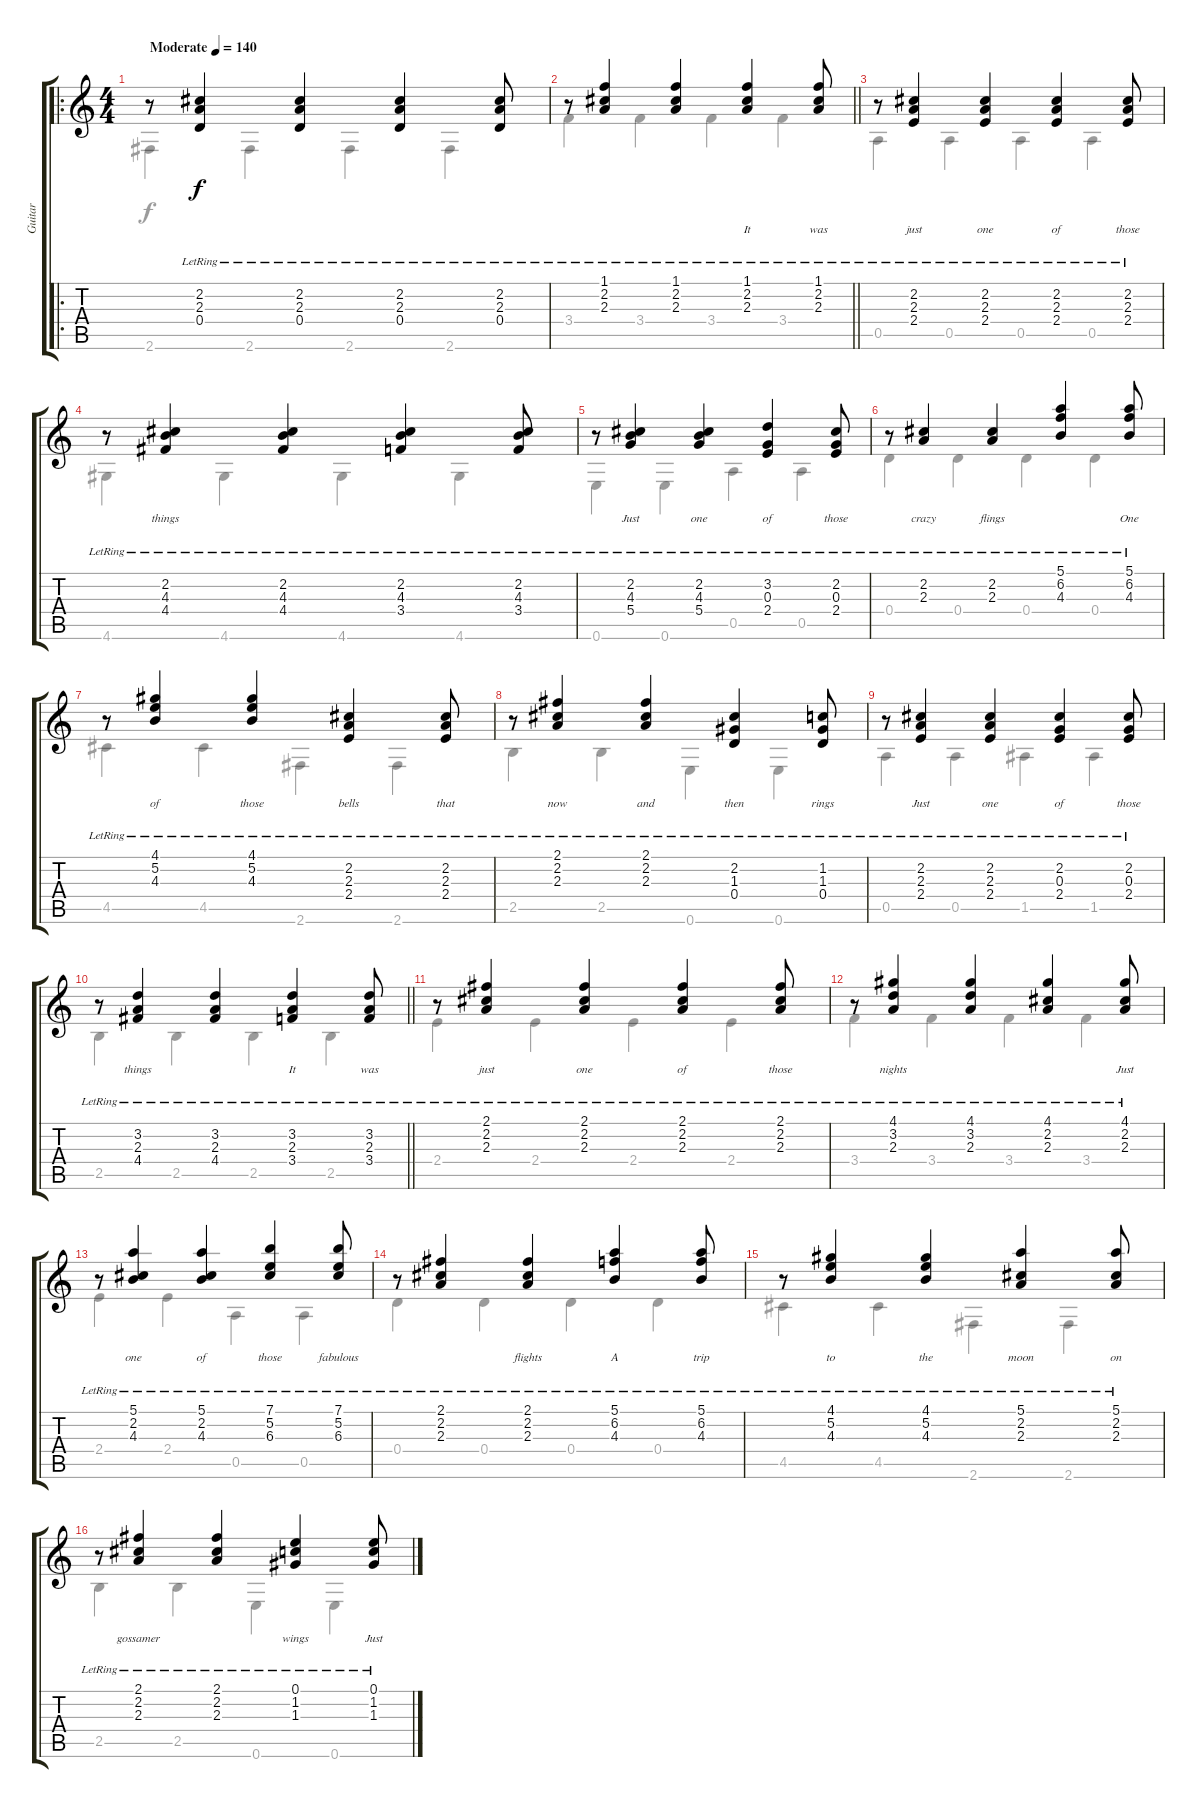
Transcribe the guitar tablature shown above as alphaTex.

\track ("Guitar" "Guitar") {instrument acousticguitarnylon}
\staff {score tabs}
\tuning (E4 B3 G3 D3 A2 E2) {hide}
\voice
\ro
\ts (4 4)
\tempo (140 "Moderate")
\clef g2
\ks c
r.8{dy f instrument acousticguitarnylon} (2.2{lr} 2.3{lr} 0.4{lr}).4 (2.2{lr} 2.3{lr} 0.4{lr}).4 (2.2{lr} 2.3{lr} 0.4{lr}).4 (2.2{lr} 2.3{lr} 0.4{lr}).8 |
\barLineRight lightlight
r.8 (1.1{lr} 2.2{lr} 2.3{lr}).4{lyrics (0 "") lyrics (1 "") lyrics (2 "") lyrics (3 "") lyrics (4 "")} (1.1{lr} 2.2{lr} 2.3{lr}).4{lyrics (0 "") lyrics (1 "") lyrics (2 "") lyrics (3 "") lyrics (4 "")} (1.1{lr} 2.2{lr} 2.3{lr}).4{lyrics (0 "It") lyrics (1 "") lyrics (2 "") lyrics (3 "") lyrics (4 "")} (1.1{lr} 2.2{lr} 2.3{lr}).8{lyrics (0 "was") lyrics (1 "") lyrics (2 "") lyrics (3 "") lyrics (4 "")} |
r.8 (2.2{lr} 2.3{lr} 2.4{lr}).4{lyrics (0 "just") lyrics (1 "") lyrics (2 "") lyrics (3 "") lyrics (4 "")} (2.2{lr} 2.3{lr} 2.4{lr}).4{lyrics (0 "one") lyrics (1 "") lyrics (2 "") lyrics (3 "") lyrics (4 "")} (2.2{lr} 2.3{lr} 2.4{lr}).4{lyrics (0 "of") lyrics (1 "") lyrics (2 "") lyrics (3 "") lyrics (4 "")} (2.2{lr} 2.3{lr} 2.4{lr}).8{lyrics (0 "those") lyrics (1 "") lyrics (2 "") lyrics (3 "") lyrics (4 "")} |
r.8 (2.2{lr} 4.3{lr} 4.4{lr}).4{lyrics (0 "things") lyrics (1 "") lyrics (2 "") lyrics (3 "") lyrics (4 "")} (2.2{lr} 4.3{lr} 4.4{lr}).4{lyrics (0 "") lyrics (1 "") lyrics (2 "") lyrics (3 "") lyrics (4 "")} (2.2{lr} 4.3{lr} 3.4{lr}).4{lyrics (0 "") lyrics (1 "") lyrics (2 "") lyrics (3 "") lyrics (4 "")} (2.2{lr} 4.3{lr} 3.4{lr}).8{lyrics (0 "") lyrics (1 "") lyrics (2 "") lyrics (3 "") lyrics (4 "")} |
r.8 (2.2{lr} 4.3{lr} 5.4{lr}).4{lyrics (0 "Just") lyrics (1 "") lyrics (2 "") lyrics (3 "") lyrics (4 "")} (2.2{lr} 4.3{lr} 5.4{lr}).4{lyrics (0 "one") lyrics (1 "") lyrics (2 "") lyrics (3 "") lyrics (4 "")} (3.2{lr} 0.3{lr} 2.4{lr}).4{lyrics (0 "of") lyrics (1 "") lyrics (2 "") lyrics (3 "") lyrics (4 "")} (2.2{lr} 0.3{lr} 2.4{lr}).8{lyrics (0 "those") lyrics (1 "") lyrics (2 "") lyrics (3 "") lyrics (4 "")} |
r.8 (2.2{lr} 2.3{lr}).4{lyrics (0 "crazy") lyrics (1 "") lyrics (2 "") lyrics (3 "") lyrics (4 "")} (2.2{lr} 2.3{lr}).4{lyrics (0 "flings") lyrics (1 "") lyrics (2 "") lyrics (3 "") lyrics (4 "")} (5.1{lr} 6.2{lr} 4.3{lr}).4{lyrics (0 "") lyrics (1 "") lyrics (2 "") lyrics (3 "") lyrics (4 "")} (5.1{lr} 6.2{lr} 4.3{lr}).8{lyrics (0 "One") lyrics (1 "") lyrics (2 "") lyrics (3 "") lyrics (4 "")} |
r.8 (4.1{lr} 5.2{lr} 4.3{lr}).4{lyrics (0 "of") lyrics (1 "") lyrics (2 "") lyrics (3 "") lyrics (4 "")} (4.1{lr} 5.2{lr} 4.3{lr}).4{lyrics (0 "those") lyrics (1 "") lyrics (2 "") lyrics (3 "") lyrics (4 "")} (2.2{lr} 2.3{lr} 2.4{lr}).4{lyrics (0 "bells") lyrics (1 "") lyrics (2 "") lyrics (3 "") lyrics (4 "")} (2.2{lr} 2.3{lr} 2.4{lr}).8{lyrics (0 "that") lyrics (1 "") lyrics (2 "") lyrics (3 "") lyrics (4 "")} |
r.8 (2.1{lr} 2.2{lr} 2.3{lr}).4{lyrics (0 "now") lyrics (1 "") lyrics (2 "") lyrics (3 "") lyrics (4 "")} (2.1{lr} 2.2{lr} 2.3{lr}).4{lyrics (0 "and") lyrics (1 "") lyrics (2 "") lyrics (3 "") lyrics (4 "")} (2.2{lr} 1.3{lr} 0.4{lr}).4{lyrics (0 "then") lyrics (1 "") lyrics (2 "") lyrics (3 "") lyrics (4 "")} (1.2{lr} 1.3{lr} 0.4{lr}).8{lyrics (0 "rings") lyrics (1 "") lyrics (2 "") lyrics (3 "") lyrics (4 "")} |
r.8 (2.2{lr} 2.3{lr} 2.4{lr}).4{lyrics (0 "Just") lyrics (1 "") lyrics (2 "") lyrics (3 "") lyrics (4 "")} (2.2{lr} 2.3{lr} 2.4{lr}).4{lyrics (0 "one") lyrics (1 "") lyrics (2 "") lyrics (3 "") lyrics (4 "")} (2.2{lr} 0.3{lr} 2.4{lr}).4{lyrics (0 "of") lyrics (1 "") lyrics (2 "") lyrics (3 "") lyrics (4 "")} (2.2{lr} 0.3{lr} 2.4{lr}).8{lyrics (0 "those") lyrics (1 "") lyrics (2 "") lyrics (3 "") lyrics (4 "")} |
\barLineRight lightlight
r.8 (3.2{lr} 2.3{lr} 4.4{lr}).4{lyrics (0 "things") lyrics (1 "") lyrics (2 "") lyrics (3 "") lyrics (4 "")} (3.2{lr} 2.3{lr} 4.4{lr}).4{lyrics (0 "") lyrics (1 "") lyrics (2 "") lyrics (3 "") lyrics (4 "")} (3.2{lr} 2.3{lr} 3.4{lr}).4{lyrics (0 "It") lyrics (1 "") lyrics (2 "") lyrics (3 "") lyrics (4 "")} (3.2{lr} 2.3{lr} 3.4{lr}).8{lyrics (0 "was") lyrics (1 "") lyrics (2 "") lyrics (3 "") lyrics (4 "")} |
r.8 (2.1{lr} 2.2{lr} 2.3{lr}).4{lyrics (0 "just") lyrics (1 "") lyrics (2 "") lyrics (3 "") lyrics (4 "")} (2.1{lr} 2.2{lr} 2.3{lr}).4{lyrics (0 "one") lyrics (1 "") lyrics (2 "") lyrics (3 "") lyrics (4 "")} (2.1{lr} 2.2{lr} 2.3{lr}).4{lyrics (0 "of") lyrics (1 "") lyrics (2 "") lyrics (3 "") lyrics (4 "")} (2.1{lr} 2.2{lr} 2.3{lr}).8{lyrics (0 "those") lyrics (1 "") lyrics (2 "") lyrics (3 "") lyrics (4 "")} |
r.8 (4.1{lr} 3.2{lr} 2.3{lr}).4{lyrics (0 "nights") lyrics (1 "") lyrics (2 "") lyrics (3 "") lyrics (4 "")} (4.1{lr} 3.2{lr} 2.3{lr}).4{lyrics (0 "") lyrics (1 "") lyrics (2 "") lyrics (3 "") lyrics (4 "")} (4.1{lr} 2.2{lr} 2.3{lr}).4{lyrics (0 "") lyrics (1 "") lyrics (2 "") lyrics (3 "") lyrics (4 "")} (4.1{lr} 2.2{lr} 2.3{lr}).8{lyrics (0 "Just") lyrics (1 "") lyrics (2 "") lyrics (3 "") lyrics (4 "")} |
r.8 (5.1{lr} 2.2{lr} 4.3{lr}).4{lyrics (0 "one") lyrics (1 "") lyrics (2 "") lyrics (3 "") lyrics (4 "")} (5.1{lr} 2.2{lr} 4.3{lr}).4{lyrics (0 "of") lyrics (1 "") lyrics (2 "") lyrics (3 "") lyrics (4 "")} (7.1{lr} 5.2{lr} 6.3{lr}).4{lyrics (0 "those") lyrics (1 "") lyrics (2 "") lyrics (3 "") lyrics (4 "")} (7.1{lr} 5.2{lr} 6.3{lr}).8{lyrics (0 "fabulous") lyrics (1 "") lyrics (2 "") lyrics (3 "") lyrics (4 "")} |
r.8 (2.1{lr} 2.2{lr} 2.3{lr}).4{lyrics (0 "") lyrics (1 "") lyrics (2 "") lyrics (3 "") lyrics (4 "")} (2.1{lr} 2.2{lr} 2.3{lr}).4{lyrics (0 "flights") lyrics (1 "") lyrics (2 "") lyrics (3 "") lyrics (4 "")} (5.1{lr} 6.2{lr} 4.3{lr}).4{lyrics (0 "A") lyrics (1 "") lyrics (2 "") lyrics (3 "") lyrics (4 "")} (5.1{lr} 6.2{lr} 4.3{lr}).8{lyrics (0 "trip") lyrics (1 "") lyrics (2 "") lyrics (3 "") lyrics (4 "")} |
r.8 (4.1{lr} 5.2{lr} 4.3{lr}).4{lyrics (0 "to") lyrics (1 "") lyrics (2 "") lyrics (3 "") lyrics (4 "")} (4.1{lr} 5.2{lr} 4.3{lr}).4{lyrics (0 "the") lyrics (1 "") lyrics (2 "") lyrics (3 "") lyrics (4 "")} (5.1 2.2{lr} 2.3{lr}).4{lyrics (0 "moon") lyrics (1 "") lyrics (2 "") lyrics (3 "") lyrics (4 "")} (5.1 2.2{lr} 2.3{lr}).8{lyrics (0 "on") lyrics (1 "") lyrics (2 "") lyrics (3 "") lyrics (4 "")} |
r.8 (2.1{lr} 2.2{lr} 2.3{lr}).4{lyrics (0 "gossamer") lyrics (1 "") lyrics (2 "") lyrics (3 "") lyrics (4 "")} (2.1{lr} 2.2{lr} 2.3{lr}).4{lyrics (0 "") lyrics (1 "") lyrics (2 "") lyrics (3 "") lyrics (4 "")} (0.1 1.2{lr} 1.3{lr}).4{lyrics (0 "wings") lyrics (1 "") lyrics (2 "") lyrics (3 "") lyrics (4 "")} (0.1 1.2{lr} 1.3{lr}).8{lyrics (0 "Just") lyrics (1 "") lyrics (2 "") lyrics (3 "") lyrics (4 "")}
\voice
\clef g2
\ottava regular
\simile none
\ks c
2.6.4{dy f} 2.6.4 2.6.4 2.6.4 |
\barLineRight lightlight
3.4.4 3.4.4 3.4.4 3.4.4 |
0.5.4 0.5.4 0.5.4 0.5.4 |
4.6.4 4.6.4 4.6.4 4.6.4 |
0.6.4 0.6.4 0.5.4 0.5.4 |
0.4.4 0.4.4 0.4.4 0.4.4 |
4.5.4 4.5.4 2.6.4 2.6.4 |
2.5.4 2.5.4 0.6.4 0.6.4 |
0.5.4 0.5.4 1.5.4 1.5.4 |
\barLineRight lightlight
2.5.4 2.5.4 2.5.4 2.5.4 |
2.4.4 2.4.4 2.4.4 2.4.4 |
3.4.4 3.4.4 3.4.4 3.4.4 |
2.4.4 2.4.4 0.5.4 0.5.4 |
0.4.4 0.4.4 0.4.4 0.4.4 |
4.5.4 4.5.4 2.6.4 2.6.4 |
2.5.4 2.5.4 0.6.4 0.6.4
